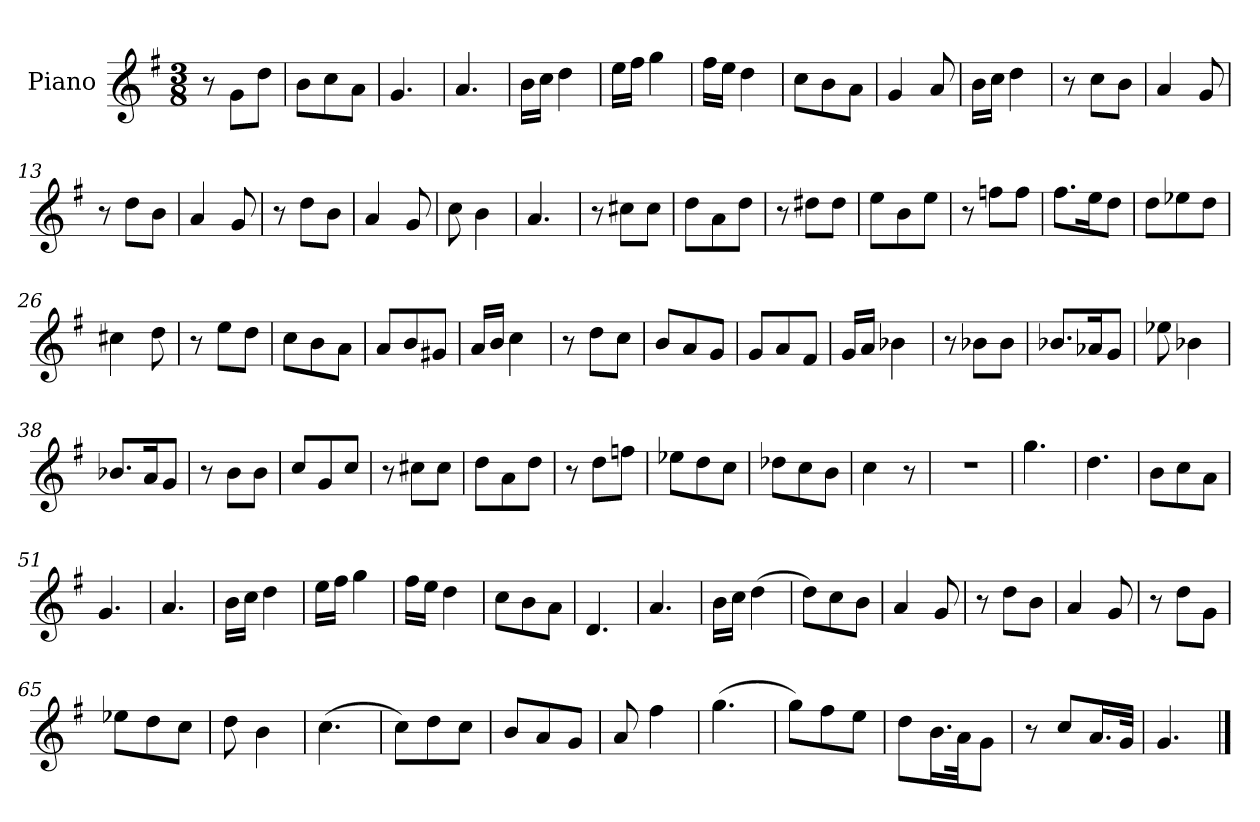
**kern
*part1
*staff1
*I"Piano
*I'Pno.
*clefG2
*k[f#]
*M3/8
=1
8r
8g\L
8dd\J
=2
8b\L
8cc\
8a\J
=3
4.g/
=4
4.a/
=5
16b\LL
16cc\JJ
4dd\
=6
16ee\LL
16ff#\JJ
4gg\
=7
16ff#\LL
16ee\JJ
4dd\
=8
8cc\L
8b\
8a\J
=9
4g/
8a/
=10
16b\LL
16cc\JJ
4dd\
=11
8r
8cc\L
8b\J
=12
4a/
8g/
=13
8r
8dd\L
8b\J
=14
4a/
8g/
=15
8r
8dd\L
8b\J
=16
4a/
8g/
=17
8cc\
4b\
=18
4.a/
=19
8r
8cc#X\L
8cc#\J
=20
8dd\L
8a\
8dd\J
=21
8r
8dd#X\L
8dd#\J
=22
8ee\L
8b\
8ee\J
=23
8r
8ffn\L
8ff\J
=24
8.ff#\L
16ee\K
8dd\J
=25
8dd\L
8ee-X\
8dd\J
=26
4cc#X\
8dd\
=27
8r
8ee\L
8dd\J
=28
8cc\L
8b\
8a\J
=29
8a/L
8b/
8g#X/J
=30
16a/LL
16b/JJ
4cc\
=31
8r
8dd\L
8cc\J
=32
8b/L
8a/
8g/J
=33
8g/L
8a/
8f#/J
=34
16g/LL
16a/JJ
4b-X\
=35
8r
8b-X\L
8b-\J
=36
8.b-X/L
16a-X/K
8g/J
=37
8ee-X\
4b-X\
=38
8.b-X/L
16a/K
8g/J
=39
8r
8b\L
8b\J
=40
8cc/L
8g/
8cc/J
=41
8r
8cc#X\L
8cc#\J
=42
8dd\L
8a\
8dd\J
=43
8r
8dd\L
8ffn\J
=44
8ee-X\L
8dd\
8cc\J
=45
8dd-X\L
8cc\
8b\J
=46
4cc\
8r
=47
4.r
=48
4.gg\
=49
4.dd\
=50
8b\L
8cc\
8a\J
=51
4.g/
=52
4.a/
=53
16b\LL
16cc\JJ
4dd\
=54
16ee\LL
16ff#\JJ
4gg\
=55
16ff#\LL
16ee\JJ
4dd\
=56
8cc\L
8b\
8a\J
=57
4.d/
=58
4.a/
=59
16b\LL
16cc\JJ
(>4dd\
=60
8dd\L)
8cc\
8b\J
=61
4a/
8g/
=62
8r
8dd\L
8b\J
=63
4a/
8g/
=64
8r
8dd\L
8g\J
=65
8ee-X\L
8dd\
8cc\J
=66
8dd\
4b\
=67
(>4.cc\
=68
8cc\L)
8dd\
8cc\J
=69
8b/L
8a/
8g/J
=70
8a/
4ff#\
=71
(>4.gg\
=72
8gg\L)
8ff#\
8ee\J
=73
8dd\L
16.b\L
32a\JK
8g\J
=74
8r
8cc/L
16.a/L
32g/JJk
=75
4.g/
==
*-
